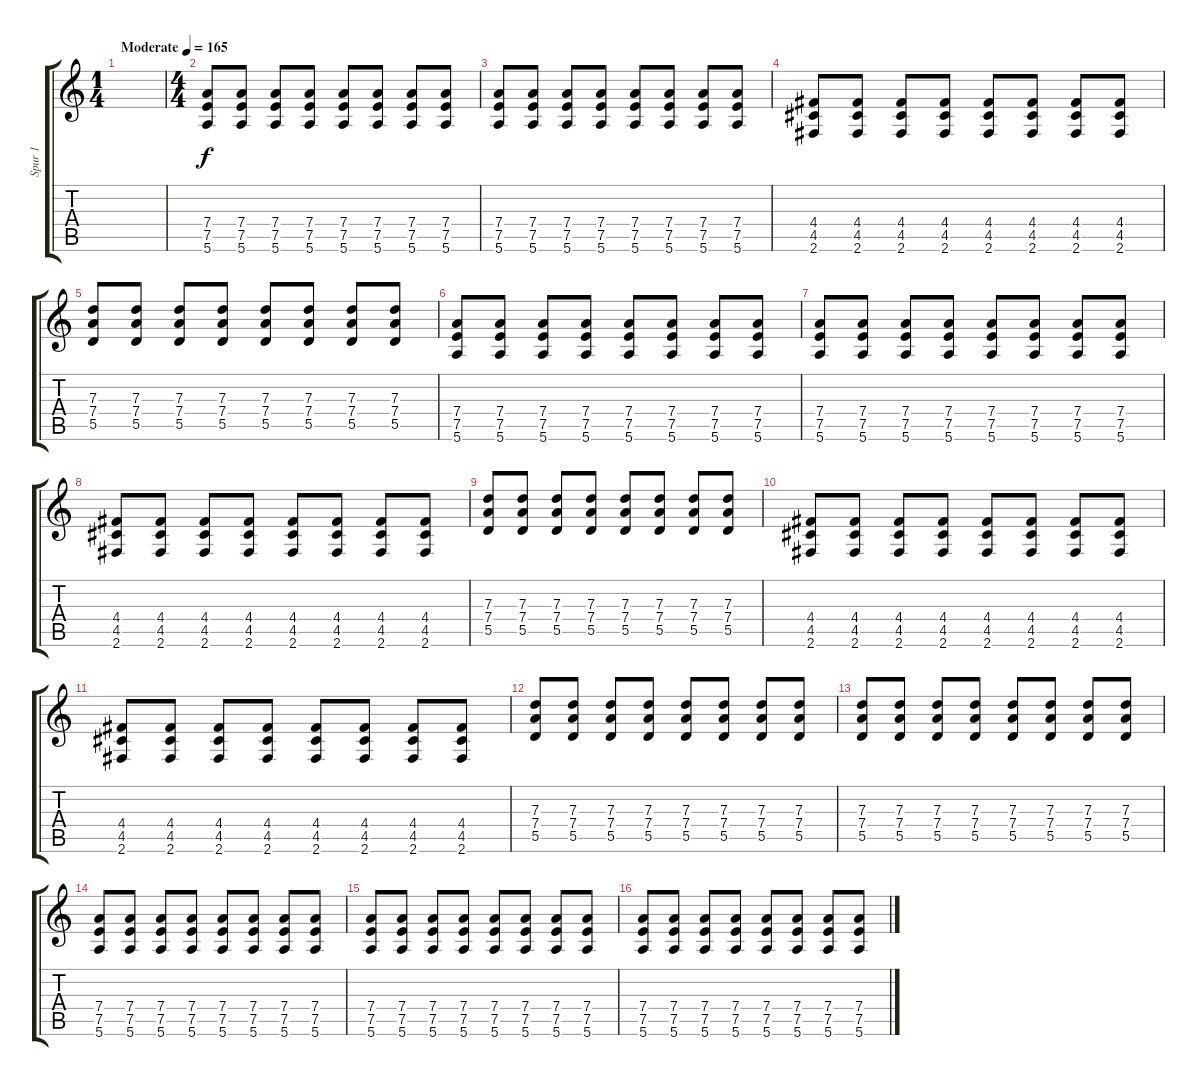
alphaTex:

\track ("Spur 1" "Spur 1") {instrument distortionguitar}
\staff {score tabs}
\tuning (E4 B3 G3 D3 A2 E2) {hide}
\ts (1 4)
\tempo (165 "Moderate")
\clef g2
\ks c
|
\ts (4 4)
(7.4 7.5 5.6).8 (7.4 7.5 5.6).8 (7.4 7.5 5.6).8 (7.4 7.5 5.6).8 (7.4 7.5 5.6).8 (7.4 7.5 5.6).8 (7.4 7.5 5.6).8 (7.4 7.5 5.6).8 |
(7.4 7.5 5.6).8 (7.4 7.5 5.6).8 (7.4 7.5 5.6).8 (7.4 7.5 5.6).8 (7.4 7.5 5.6).8 (7.4 7.5 5.6).8 (7.4 7.5 5.6).8 (7.4 7.5 5.6).8 |
(4.4 4.5 2.6).8 (4.4 4.5 2.6).8 (4.4 4.5 2.6).8 (4.4 4.5 2.6).8 (4.4 4.5 2.6).8 (4.4 4.5 2.6).8 (4.4 4.5 2.6).8 (4.4 4.5 2.6).8 |
(7.3 7.4 5.5).8 (7.3 7.4 5.5).8 (7.3 7.4 5.5).8 (7.3 7.4 5.5).8 (7.3 7.4 5.5).8 (7.3 7.4 5.5).8 (7.3 7.4 5.5).8 (7.3 7.4 5.5).8 |
(7.4 7.5 5.6).8 (7.4 7.5 5.6).8 (7.4 7.5 5.6).8 (7.4 7.5 5.6).8 (7.4 7.5 5.6).8 (7.4 7.5 5.6).8 (7.4 7.5 5.6).8 (7.4 7.5 5.6).8 |
(7.4 7.5 5.6).8 (7.4 7.5 5.6).8 (7.4 7.5 5.6).8 (7.4 7.5 5.6).8 (7.4 7.5 5.6).8 (7.4 7.5 5.6).8 (7.4 7.5 5.6).8 (7.4 7.5 5.6).8 |
(4.4 4.5 2.6).8 (4.4 4.5 2.6).8 (4.4 4.5 2.6).8 (4.4 4.5 2.6).8 (4.4 4.5 2.6).8 (4.4 4.5 2.6).8 (4.4 4.5 2.6).8 (4.4 4.5 2.6).8 |
(7.3 7.4 5.5).8 (7.3 7.4 5.5).8 (7.3 7.4 5.5).8 (7.3 7.4 5.5).8 (7.3 7.4 5.5).8 (7.3 7.4 5.5).8 (7.3 7.4 5.5).8 (7.3 7.4 5.5).8 |
(4.4 4.5 2.6).8 (4.4 4.5 2.6).8 (4.4 4.5 2.6).8 (4.4 4.5 2.6).8 (4.4 4.5 2.6).8 (4.4 4.5 2.6).8 (4.4 4.5 2.6).8 (4.4 4.5 2.6).8 |
(4.4 4.5 2.6).8 (4.4 4.5 2.6).8 (4.4 4.5 2.6).8 (4.4 4.5 2.6).8 (4.4 4.5 2.6).8 (4.4 4.5 2.6).8 (4.4 4.5 2.6).8 (4.4 4.5 2.6).8 |
(7.3 7.4 5.5).8 (7.3 7.4 5.5).8 (7.3 7.4 5.5).8 (7.3 7.4 5.5).8 (7.3 7.4 5.5).8 (7.3 7.4 5.5).8 (7.3 7.4 5.5).8 (7.3 7.4 5.5).8 |
(7.3 7.4 5.5).8 (7.3 7.4 5.5).8 (7.3 7.4 5.5).8 (7.3 7.4 5.5).8 (7.3 7.4 5.5).8 (7.3 7.4 5.5).8 (7.3 7.4 5.5).8 (7.3 7.4 5.5).8 |
(7.4 7.5 5.6).8 (7.4 7.5 5.6).8 (7.4 7.5 5.6).8 (7.4 7.5 5.6).8 (7.4 7.5 5.6).8 (7.4 7.5 5.6).8 (7.4 7.5 5.6).8 (7.4 7.5 5.6).8 |
(7.4 7.5 5.6).8 (7.4 7.5 5.6).8 (7.4 7.5 5.6).8 (7.4 7.5 5.6).8 (7.4 7.5 5.6).8 (7.4 7.5 5.6).8 (7.4 7.5 5.6).8 (7.4 7.5 5.6).8 |
(7.4 7.5 5.6).8 (7.4 7.5 5.6).8 (7.4 7.5 5.6).8 (7.4 7.5 5.6).8 (7.4 7.5 5.6).8 (7.4 7.5 5.6).8 (7.4 7.5 5.6).8 (7.4 7.5 5.6).8
